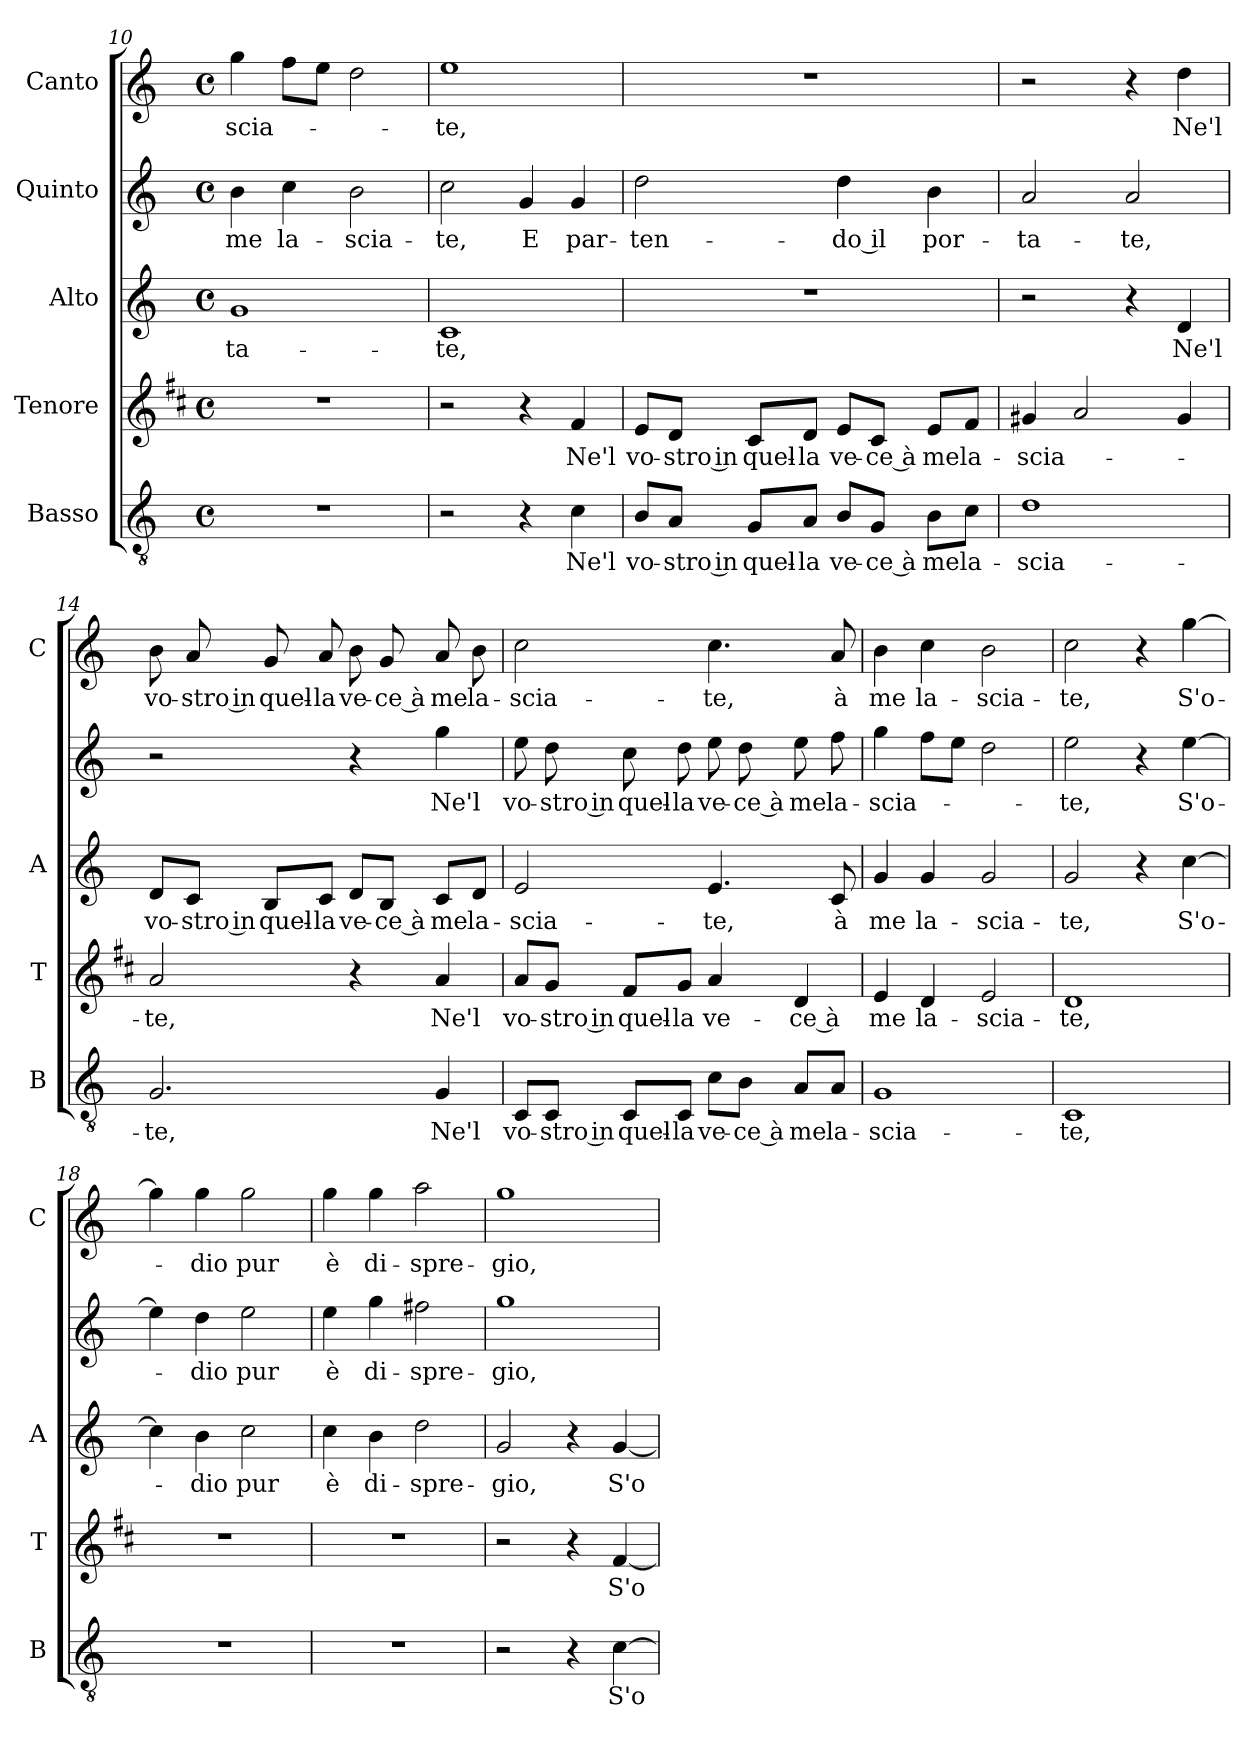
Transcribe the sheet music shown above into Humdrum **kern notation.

**kern	**text	**kern	**text	**kern	**text	**kern	**text	**kern	**text
*part5	*part5	*part4	*part4	*part3	*part3	*part2	*part2	*part1	*part1
*staff5	*staff5	*staff4	*staff4	*staff3	*staff3	*staff2	*staff2	*staff1	*staff1
*I"Basso	*	*I"Tenore	*	*I"Alto	*	*I"Quinto	*	*I"Canto	*
*I'B	*	*I'T	*	*I'A	*	*	*	*I'C	*
*clefGv2	*	*clefG2	*	*clefG2	*	*clefG2	*	*clefG2	*
*	*	*ITrd1c2	*	*	*	*	*	*	*
*k[]	*	*k[]	*	*k[]	*	*k[]	*	*k[]	*
*C:	*	*C:	*	*C:	*	*C:	*	*C:	*
*M4/4	*	*M4/4	*	*M4/4	*	*M4/4	*	*M4/4	*
*met(c)	*	*met(c)	*	*met(c)	*	*met(c)	*	*met(c)	*
=10	=10	=10	=10	=10	=10	=10	=10	=10	=10
!	!	!	!	!	!LO:LY:b	!	!LO:LY:b	!	!LO:LY:b
1r	.	1r	.	1g	-ta-	4b\	me	4gg\	-scia-
!	!	!	!	!	!	!	!LO:LY:b	!	!
.	.	.	.	.	.	4cc\	la-	8ff\L	.
.	.	.	.	.	.	.	.	8ee\J	.
!	!	!	!	!	!	!	!LO:LY:b	!	!
.	.	.	.	.	.	2b\	-scia-	2dd\	.
=11	=11	=11	=11	=11	=11	=11	=11	=11	=11
!	!	!	!	!	!LO:LY:b	!	!LO:LY:b	!	!LO:LY:b
2r	.	2r	.	1c	-te,	2cc\	-te,	1ee	-te,
!	!	!	!	!	!	!	!LO:LY:b	!	!
4r	.	4r	.	.	.	4g/	E	.	.
!	!LO:LY:b	!	!LO:LY:b	!	!	!	!LO:LY:b	!	!
4c\	Ne'l	4e/	Ne'l	.	.	4g/	par-	.	.
=12	=12	=12	=12	=12	=12	=12	=12	=12	=12
!	!LO:LY:b	!	!LO:LY:b	!	!	!	!LO:LY:b	!	!
8B/L	vo-	8d/L	vo-	1r	.	2dd\	-ten-	1r	.
!	!LO:LY:b	!	!LO:LY:b	!	!	!	!	!	!
8A/J	-stro in	8c/J	-stro in	.	.	.	.	.	.
!	!LO:LY:b	!	!LO:LY:b	!	!	!	!	!	!
8G/L	quel-	8B/L	quel-	.	.	.	.	.	.
!	!LO:LY:b	!	!LO:LY:b	!	!	!	!	!	!
8A/J	-la	8c/J	-la	.	.	.	.	.	.
!	!LO:LY:b	!	!LO:LY:b	!	!	!	!LO:LY:b	!	!
8B/L	ve-	8d/L	ve-	.	.	4dd\	-do il	.	.
!	!LO:LY:b	!	!LO:LY:b	!	!	!	!	!	!
8G/J	-ce à	8B/J	-ce à	.	.	.	.	.	.
!	!LO:LY:b	!	!LO:LY:b	!	!	!	!LO:LY:b	!	!
8B\L	me	8d/L	me	.	.	4b\	por-	.	.
!	!LO:LY:b	!	!LO:LY:b	!	!	!	!	!	!
8c\J	la-	8e/J	la-	.	.	.	.	.	.
=13	=13	=13	=13	=13	=13	=13	=13	=13	=13
!	!LO:LY:b	!	!LO:LY:b	!	!	!	!LO:LY:b	!	!
1d	-scia-	4f#X/	-scia-	2r	.	2a/	-ta-	2r	.
.	.	2g/	.	.	.	.	.	.	.
!	!	!	!	!	!	!	!LO:LY:b	!	!
.	.	.	.	4r	.	2a/	-te,	4r	.
!	!	!	!	!	!LO:LY:b	!	!	!	!LO:LY:b
.	.	4f#/	.	4d/	Ne'l	.	.	4dd\	Ne'l
!!LO:LB:g=z
=14	=14	=14	=14	=14	=14	=14	=14	=14	=14
!	!LO:LY:b	!	!LO:LY:b	!	!LO:LY:b	!	!	!	!LO:LY:b
2.G/	-te,	2g/	-te,	8d/L	vo-	2r	.	8b\	vo-
!	!	!	!	!	!LO:LY:b	!	!	!	!LO:LY:b
.	.	.	.	8c/J	-stro in	.	.	8a/	-stro in
!	!	!	!	!	!LO:LY:b	!	!	!	!LO:LY:b
.	.	.	.	8B/L	quel-	.	.	8g/	quel-
!	!	!	!	!	!LO:LY:b	!	!	!	!LO:LY:b
.	.	.	.	8c/J	-la	.	.	8a/	-la
!	!	!	!	!	!LO:LY:b	!	!	!	!LO:LY:b
.	.	4r	.	8d/L	ve-	4r	.	8b\	ve-
!	!	!	!	!	!LO:LY:b	!	!	!	!LO:LY:b
.	.	.	.	8B/J	-ce à	.	.	8g/	-ce à
!	!LO:LY:b	!	!LO:LY:b	!	!LO:LY:b	!	!LO:LY:b	!	!LO:LY:b
4G/	Ne'l	4g/	Ne'l	8c/L	me	4gg\	Ne'l	8a/	me
!	!	!	!	!	!LO:LY:b	!	!	!	!LO:LY:b
.	.	.	.	8d/J	la-	.	.	8b\	la-
=15	=15	=15	=15	=15	=15	=15	=15	=15	=15
!	!LO:LY:b	!	!LO:LY:b	!	!LO:LY:b	!	!LO:LY:b	!	!LO:LY:b
8C/L	vo-	8g/L	vo-	2e/	-scia-	8ee\	vo-	2cc\	-scia-
!	!LO:LY:b	!	!LO:LY:b	!	!	!	!LO:LY:b	!	!
8C/J	-stro in	8f/J	-stro in	.	.	8dd\	-stro in	.	.
!	!LO:LY:b	!	!LO:LY:b	!	!	!	!LO:LY:b	!	!
8C/L	quel-	8e/L	quel-	.	.	8cc\	quel-	.	.
!	!LO:LY:b	!	!LO:LY:b	!	!	!	!LO:LY:b	!	!
8C/J	-la	8f/J	-la	.	.	8dd\	-la	.	.
!	!LO:LY:b	!	!LO:LY:b	!	!LO:LY:b	!	!LO:LY:b	!	!LO:LY:b
8c\L	ve-	4g/	ve-	4.e/	-te,	8ee\	ve-	4.cc\	-te,
!	!LO:LY:b	!	!	!	!	!	!LO:LY:b	!	!
8B\J	-ce à	.	.	.	.	8dd\	-ce à	.	.
!	!LO:LY:b	!	!LO:LY:b	!	!	!	!LO:LY:b	!	!
8A/L	me	4c/	-ce à	.	.	8ee\	me	.	.
!	!LO:LY:b	!	!	!	!LO:LY:b	!	!LO:LY:b	!	!LO:LY:b
8A/J	la-	.	.	8c/	à	8ff\	la-	8a/	à
=16	=16	=16	=16	=16	=16	=16	=16	=16	=16
!	!LO:LY:b	!	!LO:LY:b	!	!LO:LY:b	!	!LO:LY:b	!	!LO:LY:b
1G	-scia-	4d/	me	4g/	me	4gg\	-scia-	4b\	me
!	!	!	!LO:LY:b	!	!LO:LY:b	!	!	!	!LO:LY:b
.	.	4c/	la-	4g/	la-	8ff\L	.	4cc\	la-
.	.	.	.	.	.	8ee\J	.	.	.
!	!	!	!LO:LY:b	!	!LO:LY:b	!	!	!	!LO:LY:b
.	.	2d/	-scia-	2g/	-scia-	2dd\	.	2b\	-scia-
=17	=17	=17	=17	=17	=17	=17	=17	=17	=17
!	!LO:LY:b	!	!LO:LY:b	!	!LO:LY:b	!	!LO:LY:b	!	!LO:LY:b
1C	-te,	1c	-te,	2g/	te,	2ee\	te,	2cc\	-te,
.	.	.	.	4r	.	4r	.	4r	.
!	!	!	!	!	!LO:LY:b	!	!LO:LY:b	!	!LO:LY:b
.	.	.	.	[4cc\	S'o-	[4ee\	S'o-	[4gg\	S'o-
=18	=18	=18	=18	=18	=18	=18	=18	=18	=18
1r	.	1r	.	4cc\]	.	4ee\]	.	4gg\]	.
!	!	!	!	!	!LO:LY:b	!	!LO:LY:b	!	!LO:LY:b
.	.	.	.	4b\	-dio	4dd\	-dio	4gg\	-dio
!	!	!	!	!	!LO:LY:b	!	!LO:LY:b	!	!LO:LY:b
.	.	.	.	2cc\	pur	2ee\	pur	2gg\	pur
=19	=19	=19	=19	=19	=19	=19	=19	=19	=19
!	!	!	!	!	!LO:LY:b	!	!LO:LY:b	!	!LO:LY:b
1r	.	1r	.	4cc\	è	4ee\	è	4gg\	è
!	!	!	!	!	!LO:LY:b	!	!LO:LY:b	!	!LO:LY:b
.	.	.	.	4b\	di-	4gg\	di-	4gg\	di-
!	!	!	!	!	!LO:LY:b	!	!LO:LY:b	!	!LO:LY:b
.	.	.	.	2dd\	-spre-	2ff#X\	-spre-	2aa\	-spre-
!!LO:PB:g=z
=20	=20	=20	=20	=20	=20	=20	=20	=20	=20
!	!	!	!	!	!LO:LY:b	!	!LO:LY:b	!	!LO:LY:b
2r	.	2r	.	2g/	-gio,	1gg	-gio,	1gg	-gio,
4r	.	4r	.	4r	.	.	.	.	.
!	!LO:LY:b	!	!LO:LY:b	!	!LO:LY:b	!	!	!	!
[4c\	S'o-	[4e/	S'o-	[4g/	S'o-	.	.	.	.
=	=	=	=	=	=	=	=	=	=
*-	*-	*-	*-	*-	*-	*-	*-	*-	*-
